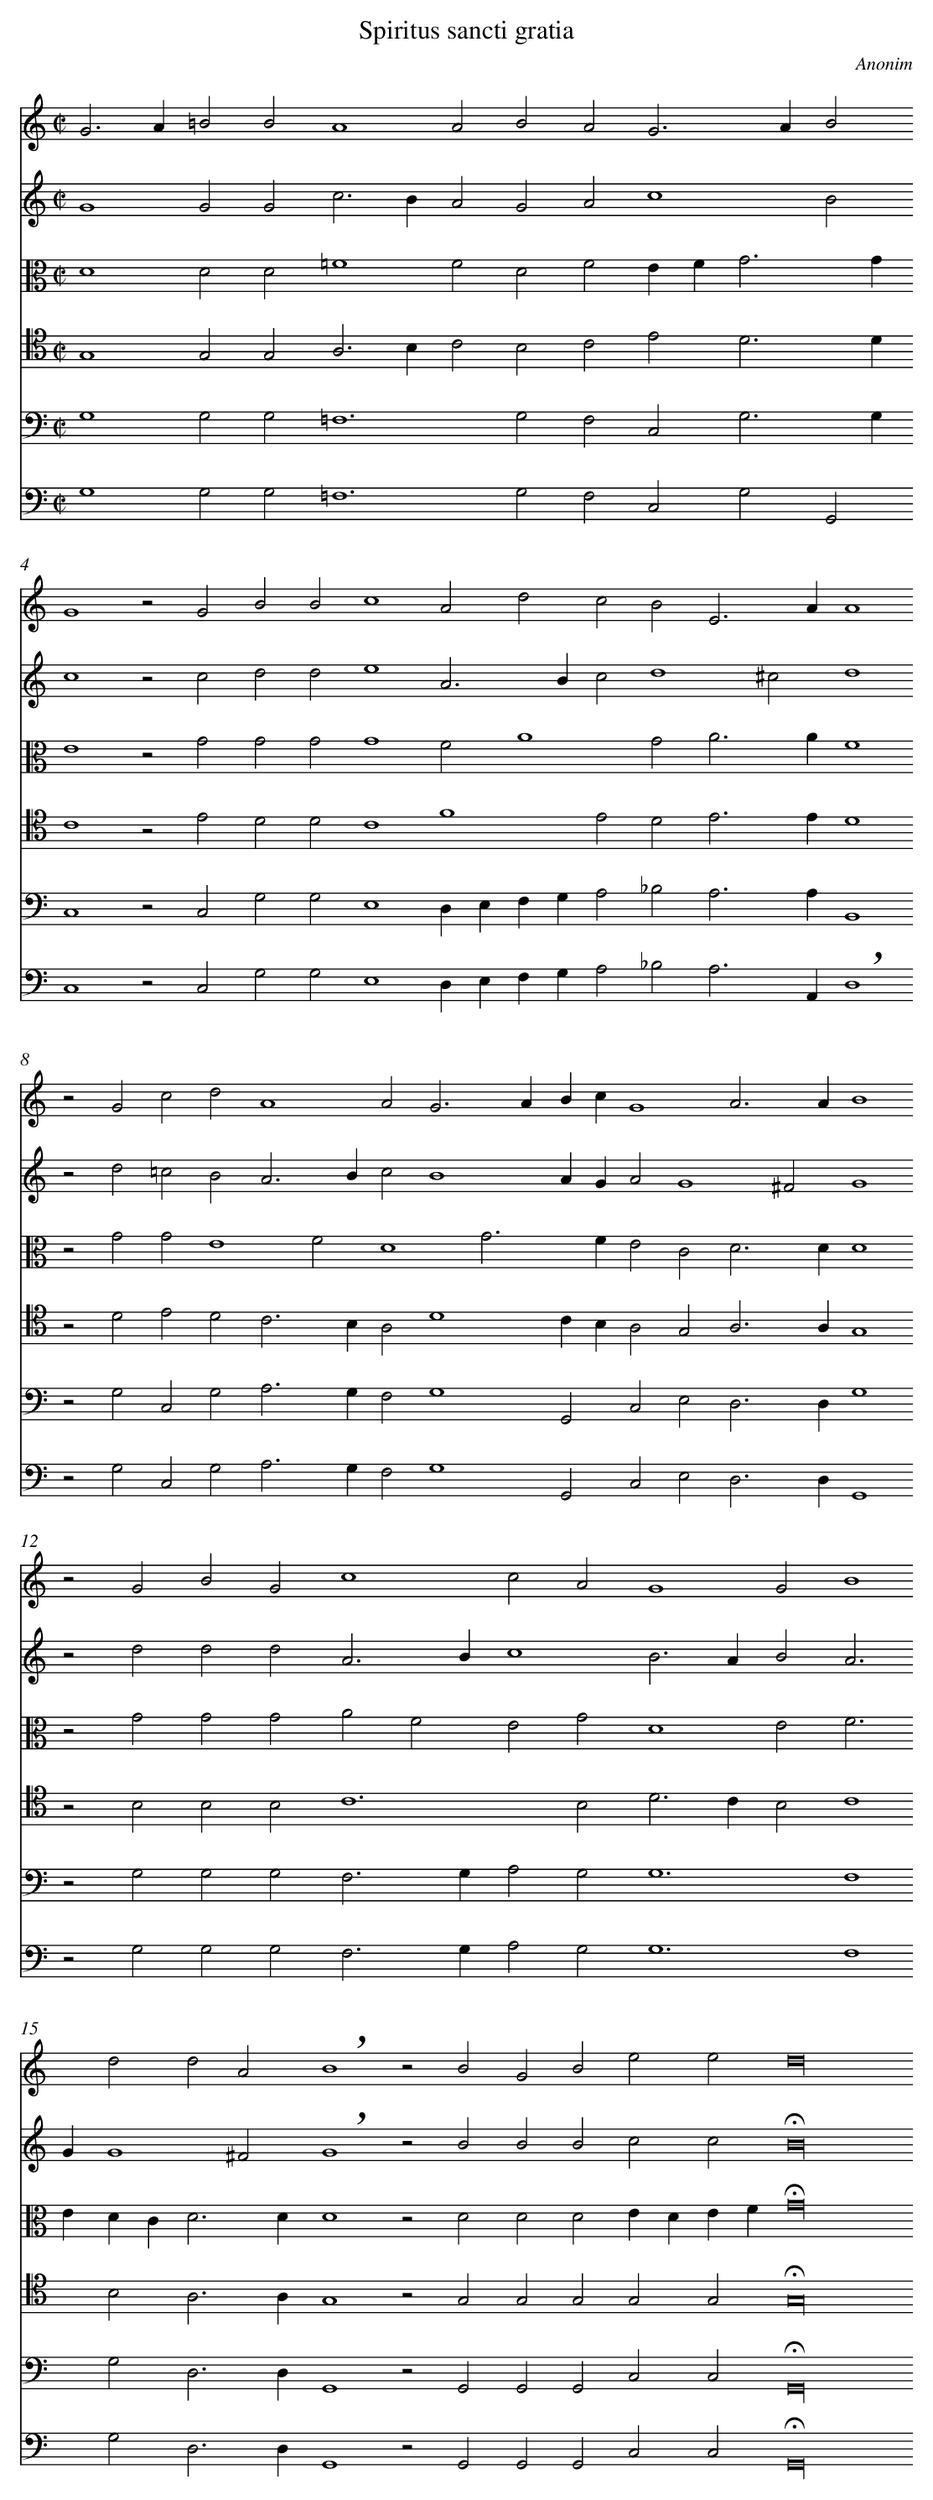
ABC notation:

X:1
T: Spiritus sancti gratia
C: Anonim
L: 1/4
M: C|
V: 1
V: 2
V: 3 clef=alto
V: 4 clef=tenor
V: 5 clef=bass
V: 6 clef=bass
K: C
[V:1] G2>A2=B2B2 [|]
[V:2] G4G2G2 [|]
[V:3] D4D2D2 [|]
[V:4] G,4G,2G,2 [|]
[V:5] G,4G,2G,2 [|]
[V:6] G,4G,2G,2 [|]
[V:1] A4A2B2 [|]
[V:2] c2>B2A2G2 [|]
[V:3] =F4F2D2 [|]
[V:4] A,2>B,2C2B,2 [|]
[V:5] =F,6G,2 [|]
[V:6] =F,6G,2 [|]
[V:1] A2G2>A2B2 [|]
[V:2] A2c4B2 [|]
[V:3] F2EF2<G2G [|]
[V:4] C2E2D3D [|]
[V:5] F,2C,2G,3G, [|]
[V:6] F,2C,2G,2G,,2 [|]
[V:1] G4z2G2 [|]
[V:2] c4z2c2 [|]
[V:3] E4z2G2 [|]
[V:4] C4z2E2 [|]
[V:5] C,4z2C,2 [|]
[V:6] C,4z2C,2 [|]
[V:1] B2B2c4 [|]
[V:2] d2d2e4 [|]
[V:3] G2G2G4 [|]
[V:4] D2D2C4 [|]
[V:5] G,2G,2E,4 [|]
[V:6] G,2G,2E,4 [|]
[V:1] A2d2c2B2 [|]
[V:2] A2>B2c2d4 [|]
[V:3] F2A4G2 [|]
[V:4] F4E2D2 [|]
[V:5] D,E,F,G,A,2_B,2 [|]
[V:6] D,E,F,G,A,2_B,2 [|]
[V:1] E2>A2A4 [|]
[V:2] ^c2d4 [|]
[V:3] A2>A2F4 [|]
[V:4] E2>E2D4 [|]
[V:5] A,2>A,2B,,4 [|]
[V:6] A,2>A,,2!breath!D,4 [|]
[V:1] z2G2c2d2 [|]
[V:2] z2d2=c2B2 [|]
[V:3] z2G2G2E4 [|]
[V:4] z2D2E2D2 [|]
[V:5] z2G,2C,2G,2 [|]
[V:6] z2G,2C,2G,2 [|]
[V:1] A4A2G3 [|]
[V:2] A2>B2c2B4 [|]
[V:3] F2D4 [|]
[V:4] C2>B,2A,2D4 [|]
[V:5] A,2>G,2F,2G,4 [|]
[V:6] A,2>G,2F,2G,4 [|]
[V:1] ABcG4 [|]
[V:2] AGA2G4 [|]
[V:3] G2>F2E2C2 [|]
[V:4] CB,A,2G,2 [|]
[V:5] G,,2C,2E,2 [|]
[V:6] G,,2C,2E,2 [|]
[V:1] A2>A2B4 [|]
[V:2] ^F2G4 [|]
[V:3] D2>D2D4 [|]
[V:4] A,2>A,2G,4 [|]
[V:5] D,2>D,2G,4 [|]
[V:6] D,2>D,2G,,4 [|]
[V:1] z2G2B2G2 [|]
[V:2] z2d2d2d2 [|]
[V:3] z2G2G2G2 [|]
[V:4] z2B,2B,2B,2 [|]
[V:5] z2G,2G,2G,2 [|]
[V:6] z2G,2G,2G,2 [|]
[V:1] c4c2A2 [|]
[V:2] A2>B2c4 [|]
[V:3] A2F2E2G2 [|]
[V:4] C6B,2 [|]
[V:5] F,2>G,2A,2G,2 [|]
[V:6] F,2>G,2A,2G,2 [|]
[V:1] G4G2B4 [|]
[V:2] B2>A2B2A3 [|]
[V:3] D4E2F3 [|]
[V:4] D2>C2B,2C4 [|]
[V:5] G,6F,4 [|]
[V:6] G,6F,4 [|]
[V:1] d2d2A2 [|]
[V:2] GG4^F2 [|]
[V:3] EDC2<D2D [|]
[V:4] B,2A,3A, [|]
[V:5] G,2D,3D, [|]
[V:6] G,2D,3D, [|]
[V:1] !breath!B4z2B2 [|]
[V:2] !breath!G4z2B2 [|]
[V:3] D4z2D2 [|]
[V:4] G,4z2G,2 [|]
[V:5] G,,4z2G,,2 [|]
[V:6] G,,4z2G,,2 [|]
[V:1] G2B2e2e2 [|]
[V:2] B2B2c2c2 [|]
[V:3] D2D2EDEF [|]
[V:4] G,2G,2G,2G,2 [|]
[V:5] G,,2G,,2C,2C,2 [|]
[V:6] G,,2G,,2C,2C,2 [|]
[V:1] d16 [|]
[V:2] !fermata!B16 [|]
[V:3] !fermata!G16 [|]
[V:4] !fermata!G,16 [|]
[V:5] !fermata!G,,16 [|]
[V:6] !fermata!G,,16 [|]
